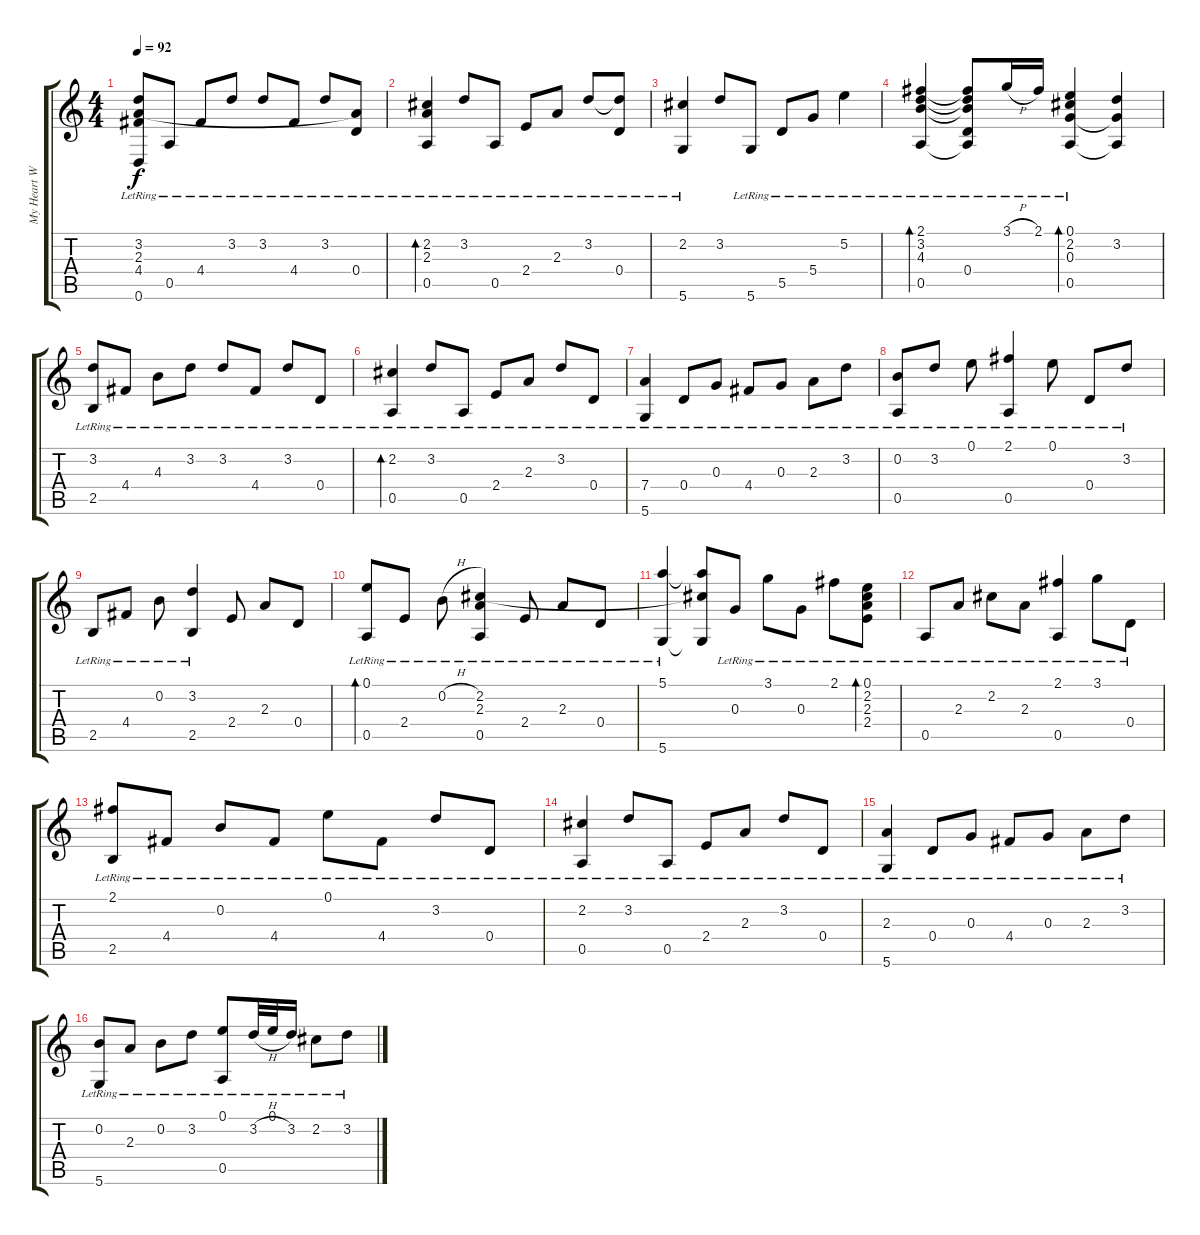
\track ("My Heart Will Go On" "My Heart W") {instrument acousticguitarsteel}
\staff {score tabs}
\tuning (E4 B3 G3 D3 A2 D2) {hide}
\ts (4 4)
\tempo 92
\clef g2
\ks c
(3.2{lr} 2.3{lr} 4.4{lr} 0.6{lr}).8{dy f} 0.5{lr}.8 4.4{lr}.8 3.2{lr}.8 3.2{lr}.8 4.4{lr}.8 3.2{lr}.8 (2.3{t} 0.4{lr}).8 |
(2.2{lr} 2.3{lr} 0.5{lr}).4{bd 480} 3.2{lr}.8 0.5{lr}.8 2.4{lr}.8 2.3{lr}.8 3.2{lr}.8 (3.2{t} 0.4{lr}).8 |
(2.2 5.6{lr}).4 3.2.8 5.6{lr}.8 5.5{lr}.8 5.4{lr}.8 5.2{lr}.4 |
(2.1{lr} 3.2{lr} 4.3{lr} 0.5{lr}).4{bd 240} (2.1{t} 3.2{t} 4.3{t} 0.4{lr} 0.5{t}).8 3.1{h lr}.16 2.1{lr}.16 (0.1{lr} 2.2{lr} 0.3{lr} 0.5{lr}).4{bd 240} (3.2 0.3{t} 0.5{t}).4 |
(3.2{lr} 2.5{lr}).8 4.4{lr}.8 4.3{lr}.8 3.2{lr}.8 3.2{lr}.8 4.4{lr}.8 3.2{lr}.8 0.4{lr}.8 |
(2.2{lr} 0.5{lr}).4{bd 240} 3.2{lr}.8 0.5{lr}.8 2.4{lr}.8 2.3{lr}.8 3.2{lr}.8 0.4{lr}.8 |
(7.4{lr} 5.6{lr}).4 0.4{lr}.8 0.3{lr}.8 4.4{lr}.8 0.3{lr}.8 2.3{lr}.8 3.2{lr}.8 |
(0.2{lr} 0.5{lr}).8 3.2{lr}.8 0.1{lr}.8 (2.1{lr} 0.5{lr}).4 0.1{lr}.8 0.4{lr}.8 3.2{lr}.8 |
2.5{lr}.8 4.4{lr}.8 0.2{lr}.8 (3.2{lr} 2.5{lr}).4 2.4.8 2.3.8 0.4.8 |
(0.1{lr} 0.5{lr}).8{bd 240} 2.4{lr}.8 0.2{h lr}.8 (2.2{lr} 2.3{lr} 0.5{lr}).4 2.4{lr}.8 2.3{lr}.8 0.4{lr}.8 |
(5.1{lr} 5.6{lr}).4 (5.1{t} 2.2{t} 5.6{t}).8 0.3{lr}.8 3.1{lr}.8 0.3{lr}.8 2.1{lr}.8 (0.1{lr} 2.2{lr} 2.3{lr} 2.4{lr}).8{bd 240} |
0.5{lr}.8 2.3{lr}.8 2.2{lr}.8 2.3{lr}.8 (2.1{lr} 0.5{lr}).4 3.1{lr}.8 0.4{lr}.8 |
(2.1{lr} 2.5{lr}).8 4.4{lr}.8 0.2{lr}.8 4.4{lr}.8 0.1{lr}.8 4.4{lr}.8 3.2{lr}.8 0.4{lr}.8 |
(2.2 0.5{lr}).4 3.2{lr}.8 0.5{lr}.8 2.4{lr}.8 2.3{lr}.8 3.2{lr}.8 0.4{lr}.8 |
(2.3 5.6{lr}).4 0.4{lr}.8 0.3{lr}.8 4.4{lr}.8 0.3{lr}.8 2.3{lr}.8 3.2{lr}.8 |
(0.2{lr} 5.6{lr}).8 2.3{lr}.8 0.2{lr}.8 3.2{lr}.8 (0.1{lr} 0.5{lr}).8 3.2{h lr}.32 0.1{lr}.32 3.2{lr}.16 2.2{lr}.8 3.2{lr}.8
